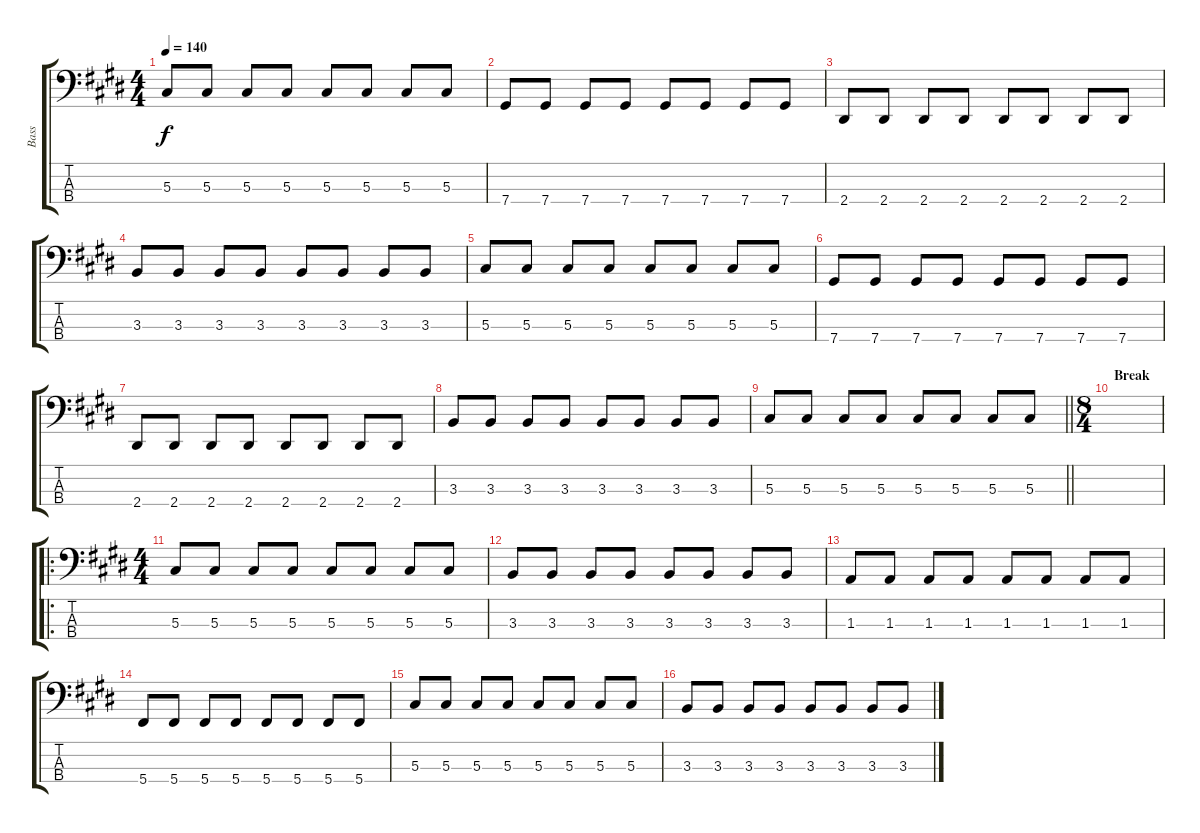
\track ("Bass" "Bass") {instrument electricbassfinger bank 1}
\staff {score tabs}
\tuning (Gb2 Eb2 Ab1 Db1) {hide}
\ts (4 4)
\tempo 140
\clef f4
\ks e
5.3.8{dy f} 5.3.8 5.3.8 5.3.8 5.3.8 5.3.8 5.3.8 5.3.8 |
7.4.8 7.4.8 7.4.8 7.4.8 7.4.8 7.4.8 7.4.8 7.4.8 |
2.4.8 2.4.8 2.4.8 2.4.8 2.4.8 2.4.8 2.4.8 2.4.8 |
3.3.8 3.3.8 3.3.8 3.3.8 3.3.8 3.3.8 3.3.8 3.3.8 |
5.3.8 5.3.8 5.3.8 5.3.8 5.3.8 5.3.8 5.3.8 5.3.8 |
7.4.8 7.4.8 7.4.8 7.4.8 7.4.8 7.4.8 7.4.8 7.4.8 |
2.4.8 2.4.8 2.4.8 2.4.8 2.4.8 2.4.8 2.4.8 2.4.8 |
3.3.8 3.3.8 3.3.8 3.3.8 3.3.8 3.3.8 3.3.8 3.3.8 |
\barLineRight lightlight
5.3.8 5.3.8 5.3.8 5.3.8 5.3.8 5.3.8 5.3.8 5.3.8 |
\ts (8 4)
\section ("" "Break")
|
\ro
\ts (4 4)
5.3.8 5.3.8 5.3.8 5.3.8 5.3.8 5.3.8 5.3.8 5.3.8 |
3.3.8 3.3.8 3.3.8 3.3.8 3.3.8 3.3.8 3.3.8 3.3.8 |
1.3.8 1.3.8 1.3.8 1.3.8 1.3.8 1.3.8 1.3.8 1.3.8 |
5.4.8 5.4.8 5.4.8 5.4.8 5.4.8 5.4.8 5.4.8 5.4.8 |
5.3.8 5.3.8 5.3.8 5.3.8 5.3.8 5.3.8 5.3.8 5.3.8 |
3.3.8 3.3.8 3.3.8 3.3.8 3.3.8 3.3.8 3.3.8 3.3.8
